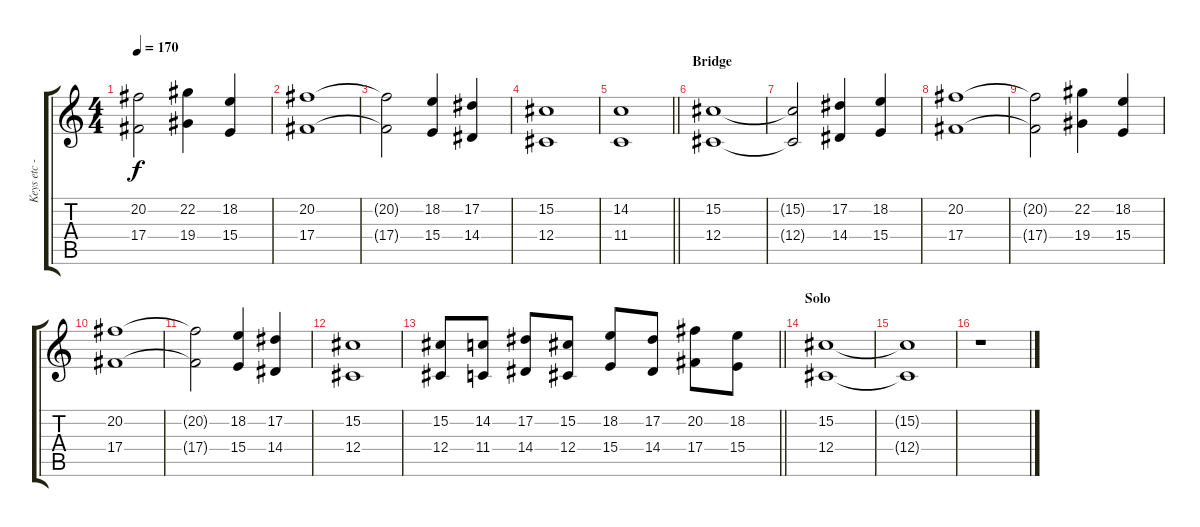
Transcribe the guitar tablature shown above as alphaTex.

\track ("Keys etc - Miro" "Keys etc -") {instrument stringensemble1}
\staff {score tabs}
\tuning (Eb4 Bb3 Gb3 Db3 Ab2 Eb2) {hide}
\ts (4 4)
\tempo 170
\clef g2
\ks c
(20.2{t} 17.4{t}).2{dy f} (22.2 19.4).4 (18.2 15.4).4 |
(20.2 17.4).1 |
(20.2{t} 17.4{t}).2 (18.2 15.4).4 (17.2 14.4).4 |
(15.2 12.4).1 |
\barLineRight lightlight
(14.2 11.4).1 |
\section ("" "Bridge")
(15.2 12.4).1 |
(15.2{t} 12.4{t}).2 (17.2 14.4).4 (18.2 15.4).4 |
(20.2 17.4).1 |
(20.2{t} 17.4{t}).2 (22.2 19.4).4 (18.2 15.4).4 |
(20.2 17.4).1 |
(20.2{t} 17.4{t}).2 (18.2 15.4).4 (17.2 14.4).4 |
(15.2 12.4).1 |
\barLineRight lightlight
(15.2 12.4).8 (14.2 11.4).8 (17.2 14.4).8 (15.2 12.4).8 (18.2 15.4).8 (17.2 14.4).8 (20.2 17.4).8 (18.2 15.4).8 |
\section ("" "Solo")
(15.2 12.4).1 |
(15.2{t} 12.4{t}).1 |
r.1
